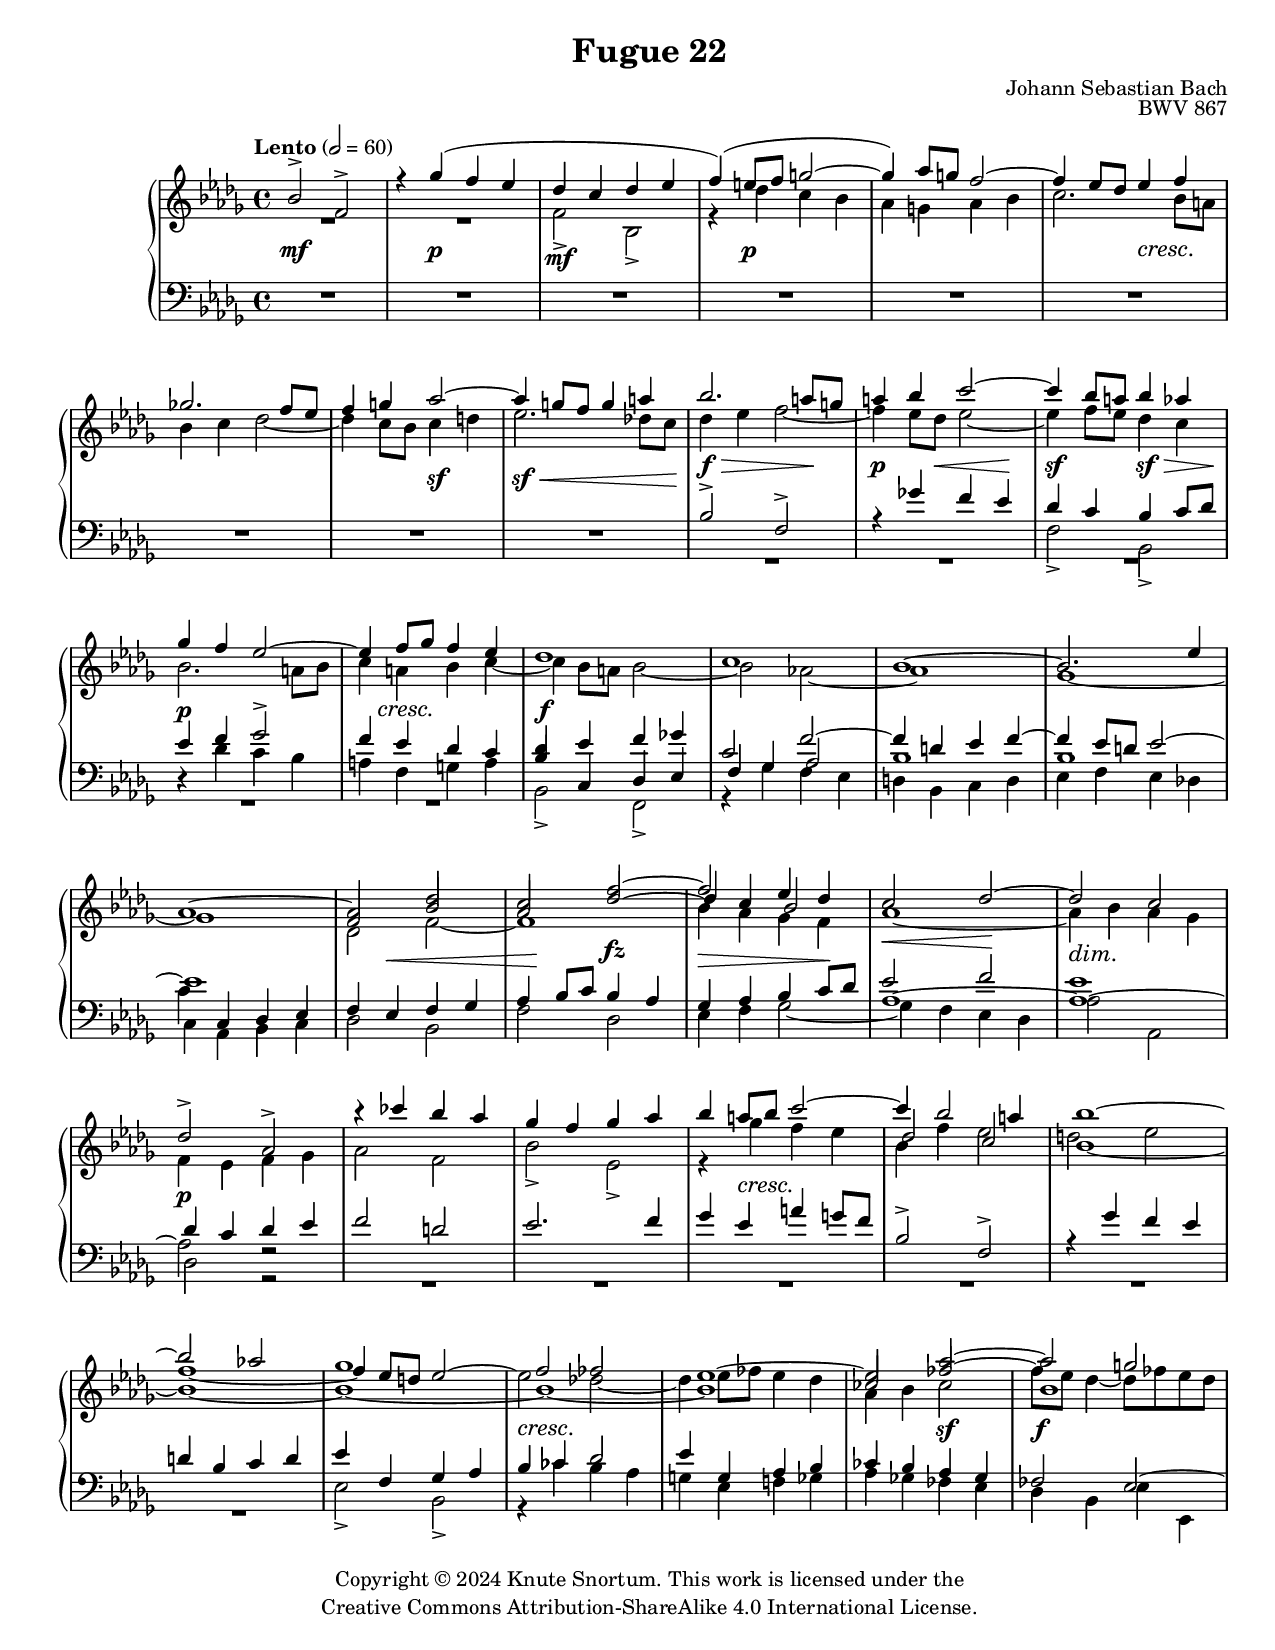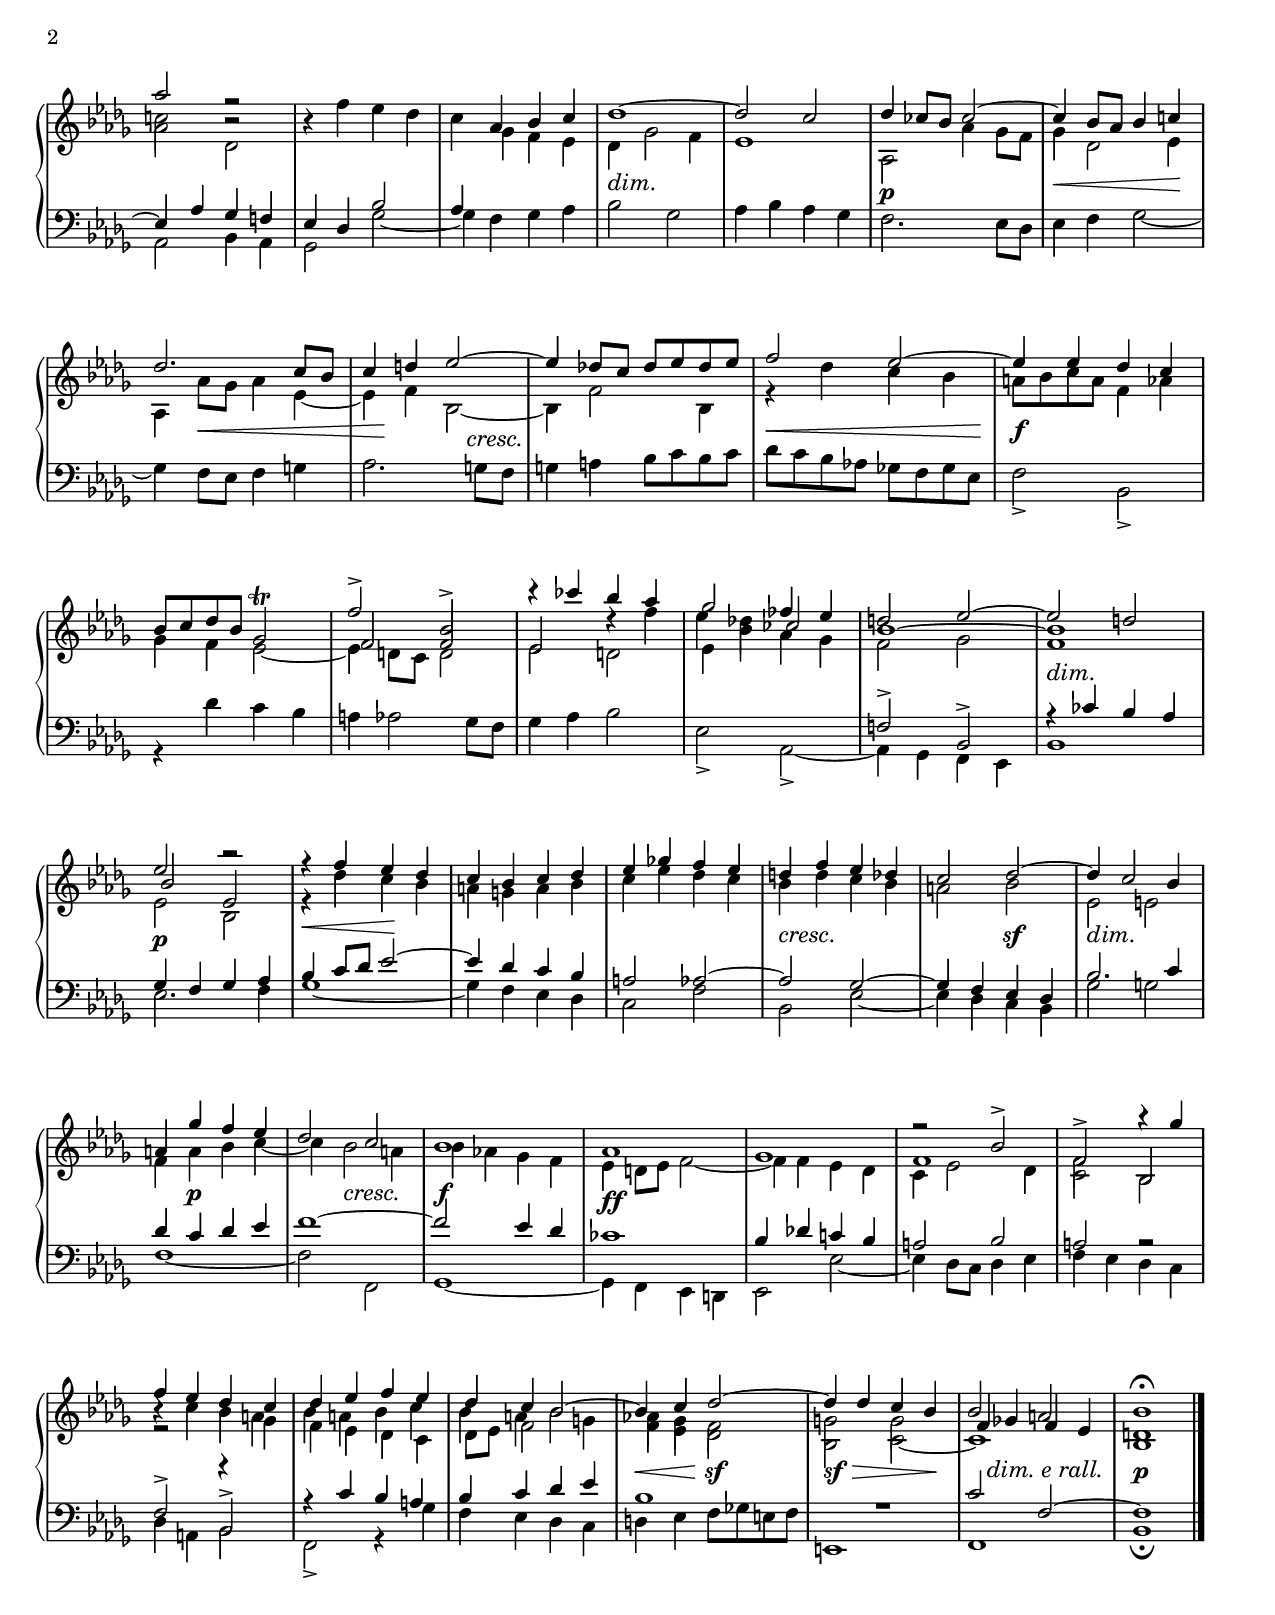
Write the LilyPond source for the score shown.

\version "2.24.0"

\include "includes/header-paper.ily"
%...+....1....+....2....+....3....+....4....+....5....+....6....+....7....+....

\version "2.24.0"
\language "english"

\include "global-variables.ily"

%%% Positions and shapes %%%

slurShapeA = \shape #'((0 . 2) (0 . 0) (0 . 0) (0 . 2)) \etc

tieShapeA = \shape #'((0 . -0.75) (0 . -0.75) (0 . -0.75) (-0.5 . -0.75)) \etc
tieShapeB = \shape #'((0 . 0.25) (0 . 0.25) (0 . 0.25) (0 . 0.25)) \etc
tieShapeC = 
  \shape #'((1 . -0.6) (0 . -0.8) (0 . -0.8) (-1 . -0.6)) \etc

forceHShiftA = \tweak NoteColumn.force-hshift 0.4 \etc

moveCrescA = \once \override DynamicTextSpanner.bound-details.left.padding = 0

%%% Music %%%

global = {
  \time 4/4
  \key bf \minor
}

rightHandUpper = \relative {
  \voiceOne bf'2-> f->  |
  r4 gf'( f ef |
  df c df ef |
  f4)-\slurShapeA ( e8 f g2~ |
  g4) af8 g f2~ |
  f4 ef8 df ef4 f |
  gf!2. f8 ef |
  f4 g af2~ |
  
  \barNumberCheck 9
  af4 g8 f g4 a |
  bf2. a8 g |
  a4 bf c2~ |
  c4 bf8 a bf4 af |
  gf4 f ef2~ |
  ef4 f8 gf f4 ef |
  df1 |
  c1 |
  
  \barNumberCheck 17
  bf1~ |
  bf2. ef4 |
  af,1~ |
  af2 df |
  c2 f2~ |
  f2 ef4 df |
  c2 df~ |
  df2 c |
  
  \barNumberCheck 25
  df2-> af-> |
  b'4\rest cf bf af |
  gf4 f gf af |
  bf4 a8 bf c2~ |
  c4 bf2 a4 |
  bf1~ |
  bf2 af! |
  gf1 |
  
  \barNumberCheck 33
  f2 ff |
  ef1-\tieShapeB ~ |
  ef2 af~ |
  af2 g2 |
  af2 r |
  s1 * 3 |
  
  \barNumberCheck 41
  s1 * 8 |
  
  \barNumberCheck 49
  s1 |
  f2-> bf,-> |
  r4 cf' bf af |
  gf2 ff4 ef |
  d2 ef~ |
  ef2 d |
  ef2 r |
  s1 |
  
  \barNumberCheck 57
  s1 * 8 |
  
  \barNumberCheck 65
  s1 * 2 |
  r2 bf-> |
  f2-> r4 gf' |
  f4 ef df c |
  df4 ef f ef |
  df4 c bf2~ |
  bf4 c df2~ |
  
  \barNumberCheck 73
  df4 df c bf |
  bf2 a |
  bf1\fermata |
  \bar "|."
}

rightHandLower = \relative {
  \voiceFour R1 * 2 |
  f'2-> bf,-> |
  r4 df' c bf |
  af4 g af bf |
  c2. bf8 a |
  bf4 c df2~ |
  df4 c8 bf c4 d |
  
  \barNumberCheck 9
  ef2. df!8 c |
  df4 ef f2~ |
  f4 ef8 df ef2~ |
  ef4 f8 ef df4 c |
  bf2. a8 bf |
  c4 a bf c~ |
  c4 bf8 a bf2~ |
  bf2 af!~ |
  
  \barNumberCheck 17
  \forceHShiftA af1 |
  gf1~ |
  gf1 |
  \voiceOne f2 bf |
  af2 df-\tieShapeA ~ |
  \voiceThree df4 c bf2 |
  \voiceFour af1_~ |
  af4 bf af gf |
  
  \barNumberCheck 25
  f4 ef f gf |
  af2 f |
  bf2_> ef,_> |
  r4 \voiceFour gf' f ef |
  \voiceThree df2 c |
  \voiceFour d2 ef |
  f1~ |
  \voiceThree f4 ef8 d ef2~ |
  
  \barNumberCheck 33
  \voiceFour ef2 df!~ |
  df4 ef8 ff ef4 df |
  \voiceOne cf2 ff2~ |
  \voiceFour ff8 ef df4~  df8 ff ef df |
  \voiceTwo c!2 b\rest |
  s1 |
  s4 \voiceOne af bf c |
  df1~ |
  
  \barNumberCheck41
  df2 c |
  df4 cf8 bf cf2~ |
  cf4 bf8 af bf4 c! |
  df2. c8 bf |
  c4 d ef2~ |
  ef4 df!8 c  df ef df ef |
  f2 ef~ |
  ef4 ef df c |
  
  \barNumberCheck 49
  bf8 c df bf  gf2\trill |
  f2 f |
  ef2 d'4\rest \voiceFour f |
  ef4 \voiceTwo df! \voiceThree cf2 |
  bf1-\tieShapeC ~ |
  bf1 |
  bf2 ef, |
  r4 f' ef df |
  
  \barNumberCheck 57
  c4 bf c df |
  ef4 gf! f ef |
  d4 f ef df |
  c2 df~ |
  df4 c2 bf4 |
  a4 gf' f ef |
  df2 c |
  bf1 |
  
  \barNumberCheck 65  
  af1 |
  gf1
  f1 |
  \voiceFour f2 \voiceThree bf,2 |
  \voiceFour b'4\rest c bf a |
  bf4 a bf c |
  bf4 a bf2 |
  af!4 gf f2 |
  
  \barNumberCheck 73
  g2 g |
  \voiceThree f4 gf! f ef |
  d1 |
}

rightHand = {
  \global
  <<
    \new Voice \rightHandUpper
    \new Voice \rightHandLower
  >>
}

leftHandUpper = \relative {
  R1 * 8 |
  
  \barNumberCheck 9
  R1 |
  \voiceThree bf2-> f-> |
  r4 gf'! f ef |
  df4 c bf c8 df |
  ef4 f gf2-> |
  f4 ef df c |
  df4 ef f gf! |
  c,2 f~ |
  
  \barNumberCheck 17
  f4 d ef f~ |
  f4 ef8 d ef2~ |
  ef1 |
  \voiceUp df2 f2~ |
  f1 |
  bf4 af gf f |
  \voiceDown ef2 f |
  ef1 |
  
  \barNumberCheck 25
  df4 c df ef |
  f2 d |
  ef2. f4 |
  gf4 ef a g8 f |
  \staffUp \voiceTwo bf4 f' ef2 |
  bf1~ |
  bf1~ |
  bf1~ |
  
  \barNumberCheck 33
  bf1~ |
  bf1 |
  af4 bf cf2 |
  bf1 |
  af2 df, |
  b'4\rest f'4 ef df |
  c4 gf f ef |
  df4 gf2 f4 |
  
  \barNumberCheck 41
  ef1 |
  af,2 af'4 gf8 f |
  gf4 df2 ef4 |
  af,4 af'8 gf af4 ef~ |
  ef4 f bf,2~ |
  bf4 f'2 bf,4 |
  r4 df' c bf |
  a8 bf c a  f4 af |
  
  \barNumberCheck 49
  gf4 f ef2~ |
  ef4 d8 c d2 |
  ef2 d |
  ef4 bf' af gf |
  f2 gf |
  f1 |
  ef2 bf |
  r4 df' c bf |
  
  \barNumberCheck 57
  a4 g a bf |
  c4 ef df c |
  bf4 d c bf |
  a2 bf |
  ef,2 e |
  f4 a bf c~ |
  c4 bf2 a4 |
  bf4 af! gf f |
  
  \barNumberCheck 65
  ef4 d8 ef f2~ |
  f4 f ef df |
  c4 ef2 df4 |
  \voiceFour c2 bf |
  r2 r4 \voiceTwo gf'4 |
  f4 ef df c |
  df8 ef f2 g4 |
  \voiceFour f4 ef df2 |
  
  \barNumberCheck 73
  bf2 c2~ |
  c1 |
  bf1 |
}

leftHandMiddle = \relative {
  s1 * 8 |
  
  \barNumberCheck 9
  s1 |
  \voiceTwo R1 * 2 |
  f2-> bf,-> |
  d4\rest df' c bf |
  a4 f g a |
  \voiceThree bf4 c, df ef |
  \voiceFive f4 gf af2 |
    
  \barNumberCheck 17
  bf1 |
  bf1 |
  \voiceFour c4 \voiceThree c, df ef |
  f4 ef f gf |
  af4 bf8 c bf4 af |
  gf4 af bf c8 df |
  af1~ |
  af1~ |
  
  \barNumberCheck 25
  \voiceFour af2 f\rest |
  R1 * 3 |
  \voiceThree bf2-> f-> |
  r4 gf' f ef |
  d4 bf c d |
  ef4 f, gf af |
  
  \barNumberCheck 33
  bf4 cf df2 |
  ef4 g, af bf |
  cf4 bf af gf |
  ff2 ef~ |
  ef4 af gf f! |
  ef4 df bf'2 |
  af4 s2. |
  s1 |
  
  \barNumberCheck 41
  s1 * 8 |
  
  \barNumberCheck 49
  s1 * 4 |
  f!2-> bf,-> |
  r4 cf' bf af |
  gf4 f gf af |
  bf4 c8 df ef2~ |
  
  \barNumberCheck 57
  ef4 df c bf |
  a2 af2~ |
  af2 gf~ |
  gf4 f ef df |
  bf'2. c4 |
  df4 c df ef |
  f1~ |
  f2 ef4 df |
  
  \barNumberCheck 65
  cf1 |
  bf4 df! c! bf |
  a2 bf |
  a2 r |
  f2-> bf,-> |
  r4 c' bf a |
  bf4 c df ef |
  bf1 |
  
  \barNumberCheck 73
  R1 |
  c2 f,~ |
  f1 |
}

leftHandLower = \relative {
  s1 * 8 |
  
  \barNumberCheck 9
  s1 * 3 |
  \voiceTwo R1 * 3
  bf,2-> f-> |
  r4 gf' f ef |
  
  \barNumberCheck 17
  d4 bf c d |
  ef4 f ef df! |
  c4 af bf c |
  df2 bf |
  f'2 df |
  ef4 f gf2~ |
  gf4 f ef df |
  af'2 af, |
  
  \barNumberCheck 25
  df2 r |
  R1 * 6 |
  ef2-> bf-> |
  
  \barNumberCheck 33
  r4 cf' bf af |
  g4 ef f! gf |
  af4 gf! ff ef |
  df4 bf ef ef, |
  af2 bf4 af |
  gf2 gf'~ |
  gf4 f gf af |
  bf2 gf |
  
  \barNumberCheck 41
  af4 bf af gf |
  f2. ef8 df |
  ef4 f gf2~ |
  gf4 f8 ef f4 g |
  af2. g8 f |
  g4 a  bf8 c bf c |
  df8 c bf af!  gf! f gf ef |
  f2-> bf,-> |
  
  \barNumberCheck 49
  r4 df' c bf |
  a4 af2 gf8 f |
  gf4 af bf2 |
  ef,2-> af,->~ |
  af4 gf f ef |
  bf'1 |
  ef2. f4 |
  gf1~ |
  
  \barNumberCheck 57
  gf4 f ef df |
  c2 f |
  bf,2 ef~ |
  ef4 df c bf |
  gf'2 g |
  f1~ |
  f2 f, |
  gf1~ |
  
  \barNumberCheck 65
  gf4 f ef d |
  ef2 ef'~ |
  ef4 df8 c df4 ef |
  f4 ef df c |
  df4 a bf2 |
  f2-> r4 gf' |
  f4 ef df c |
  d4 ef  f8 gf! e f |
  
  \barNumberCheck 73
  e,1 |
  f1 |
  bf1\fermata |
}

leftHand = {
  \global
  \clef bass
  <<
    \new Voice \leftHandUpper
    \new Voice \leftHandMiddle
    \new Voice \leftHandLower
  >>
}

dynamics = {
  \override TextScript.Y-offset = -0.5
  \override DynamicTextSpanner.style = #'none
  s1\mf |
  s4 s2.\p |
  s1-\tweak Y-offset -1.5 \mf |
  s4 s2.\p |
  s1 |
  s2 s\cresc |
  s1 |
  s2 s4-\tweak Y-offset -2 \sf \tag layout { s } \tag midi { s\f } |
  
  \barNumberCheck 9
  s4-\tweak Y-offset -2 \sf-\tweak Y-offset -1.5 \< \tag layout { s2 }
    \tag midi { s2\mf } s8 s\! |
  s2.\f\> s4\! |
  s4.\p s8\< s4 s\! |
  s4\sf \tag layout { s } \tag midi { s\f } s\sf\> s8 s\! |
  s1\p |
  s8 s4.\cresc s2 |
  s1\f |
  s1 |
  
  \barNumberCheck 17
  s1 * 3 |
  s4 s2.-\tweak Y-offset -1 \< |
  s8 s4.\! s2\fz |
  s2.-\tweak Y-offset -1 \> s4\! |
  s2-\tweak Y-offset 1 \< s\! |
  s1-\tweak Y-offset -0.5 \dim |
  
  \barNumberCheck 25
  s1\p |
  s1 * 2 |
  s4 s2.-\tweak Y-offset 1 \cresc |
  s1 * 4 |
  
  \barNumberCheck 33
  s1\cresc |
  s1 |
  s2 s4\sf \tag layout { s } \tag midi { s\f } |
  s1\f |
  s1 * 3 |
  s1\dim |
  
  \barNumberCheck 41
  s1 |
  s1-\tweak Y-offset -1.5 \p |
  s2.\< s4\! |
  s4 s2.\< |
  s8 s\! s2 \moveCrescA s4-\tweak Y-offset -1 \cresc |
  s1 |
  s2.\< s8 s\! |
  s1\f |
  
  \barNumberCheck 49
  s1 * 5 |
  s1\dim |
  s1-\tweak Y-offset -1 \p |
  s2-\tweak Y-offset 1 \< s\! |
  
  \barNumberCheck 57
  s1 * 2 |
  s1\cresc |
  s2 s4\sf \tag layout { s } \tag midi { s\f } |
  s1\dim |
  s4 s2.\p |
  s4 s2.\cresc |
  s1\f |
  
  \barNumberCheck 65
  s1-\tweak Y-offset -1.5 \ff |
  s1 * 6 |
  s2\< s4\sf s |
  
  \barNumberCheck 73
  s4\sf\> \tag layout { s2 } \tag midi { s2\f } s4\! |
  s8 \tag layout { s4.^\dimERall } \tag midi { s4.\dim } s2 |
  s1\p |
}

tempi = {
  \tempo "Lento" 2 = 60
  s1 * 73 |
  \set Score.tempoHideNote = ##t
  \tempo 2 = 56
  s2 \tempo 2 = 52 s |
  \tempo 2 = 40
  s1 |
}

forceBreaks = {
  % page 1
  \repeat unfold 5 { s1\noBreak } s1\break\noPageBreak
  \repeat unfold 5 { s1\noBreak } s1\break\noPageBreak
  \repeat unfold 5 { s1\noBreak } s1\break\noPageBreak
  \repeat unfold 5 { s1\noBreak } s1\break\noPageBreak
  \repeat unfold 5 { s1\noBreak } s1\break\noPageBreak
  \repeat unfold 5 { s1\noBreak } s1\pageBreak

  % page 2
  \repeat unfold 6 { s1\noBreak } s1\break\noPageBreak
  \repeat unfold 4 { s1\noBreak } s1\break\noPageBreak
  \repeat unfold 5 { s1\noBreak } s1\break\noPageBreak
  \repeat unfold 6 { s1\noBreak } s1\break\noPageBreak
  \repeat unfold 6 { s1\noBreak } s1\break\noPageBreak
}

fugueTwentyTwoNotes =
\score {
  \header {
    title = "Fugue 22"
  }
  \keepWithTag layout  
  \new PianoStaff \with {
    \override StaffGrouper.staff-staff-spacing = 
      #'((basic-distance . 10)
         (padding . 1))
  } <<
    \new Staff = "upper" \rightHand
    \new Dynamics \dynamics
    \new Staff = "lower" \leftHand
    \new Dynamics \tempi
    \new Devnull \forceBreaks
  >>
  \layout {
    \context {}
  }
}

\include "articulate.ly"

fugueTwentyTwoMidi =
\book {
  \bookOutputName "fugue-22-bwv-867"
  \score {
    \keepWithTag midi
    \articulate <<
      \new Staff = "upper" << \rightHand \dynamics \tempi >>
      \new Staff = "lower" << \leftHand \dynamics \tempi >>
    >>
    \midi {}
  }
}


\header {
  title = "Fugue 22"
  composer = "Johann Sebastian Bach"
  opus = "BWV 867"
}
  
\paper {
  print-all-headers = ##f
} 
 
\fugueTwentyTwoNotes
\fugueTwentyTwoMidi